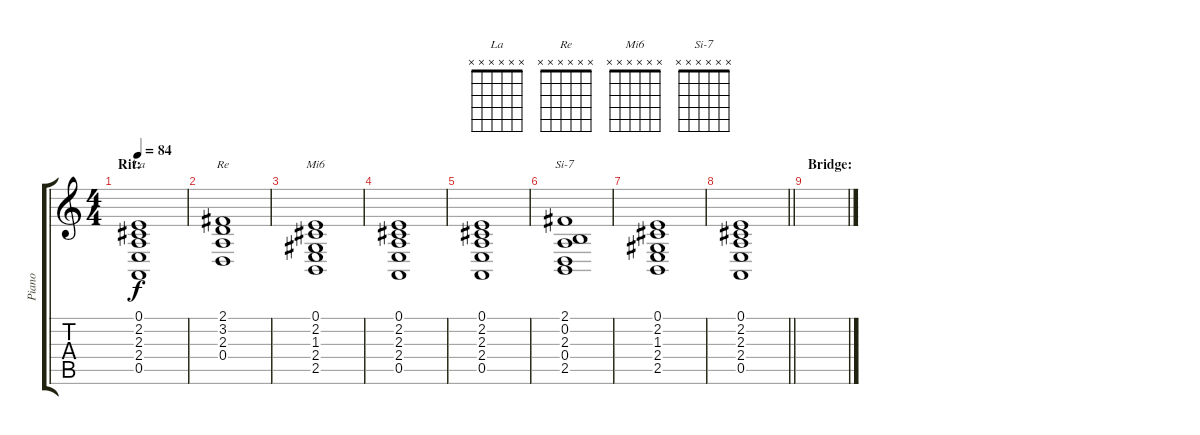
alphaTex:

\track ("Piano" "Piano") {instrument brightacousticpiano}
\staff {score tabs}
\tuning (E4 B3 G3 D3 A2 D2) {hide}
\chord ("La" x x x x x x)
\chord ("Re" x x x x x x)
\chord ("Mi6" x x x x x x)
\chord ("Si-7" x x x x x x)
\ts (4 4)
\section ("" "Rit:")
\tempo 84
\clef g2
\ks c
(0.1 2.2 2.3 2.4 0.5).1{ch "La" dy f} |
(2.1 3.2 2.3 0.4).1{ch "Re"} |
(0.1 2.2 1.3 2.4 2.5).1{ch "Mi6"} |
(0.1 2.2 2.3 2.4 0.5).1 |
(0.1 2.2 2.3 2.4 0.5).1 |
(2.1 0.2 2.3 0.4 2.5).1{ch "Si-7"} |
(0.1 2.2 1.3 2.4 2.5).1 |
\barLineRight lightlight
(0.1 2.2 2.3 2.4 0.5).1 |
\section ("" "Bridge:")
